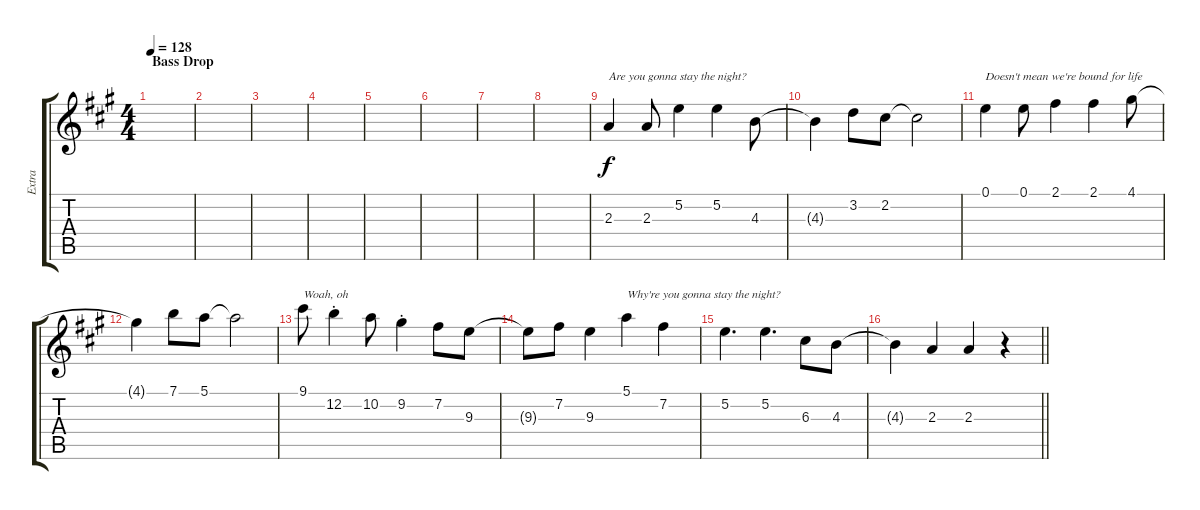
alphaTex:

\track ("Extra" "Extra") {instrument acousticguitarnylon}
\staff {score tabs}
\tuning (E4 B3 G3 D3 A2 E2) {hide}
\ts (4 4)
\section ("" "Bass Drop")
\tempo 128
\clef g2
\ks f#minor
|
|
|
|
|
|
|
|
2.3.4{txt "Are you gonna stay the night?"} 2.3.8 5.2.4 5.2.4 4.3.8 |
4.3{t}.4 3.2.8 2.2.8 2.2{t}.2 |
0.1.4{txt "Doesn't mean we're bound for life"} 0.1.8 2.1.4 2.1.4 4.1.8 |
4.1{t}.4 7.1.8 5.1.8 5.1{t}.2 |
9.1.8{txt "Woah, oh"} 12.2{st}.4 10.2.8 9.2{st}.4 7.2.8 9.3.8 |
9.3{t}.8 7.2.8 9.3.4 5.1.4{txt "Why're you gonna stay the night?"} 7.2.4 |
5.2.4{d} 5.2.4{d} 6.3.8 4.3.8 |
\barLineRight lightlight
4.3{t}.4 2.3.4 2.3.4 r.4
